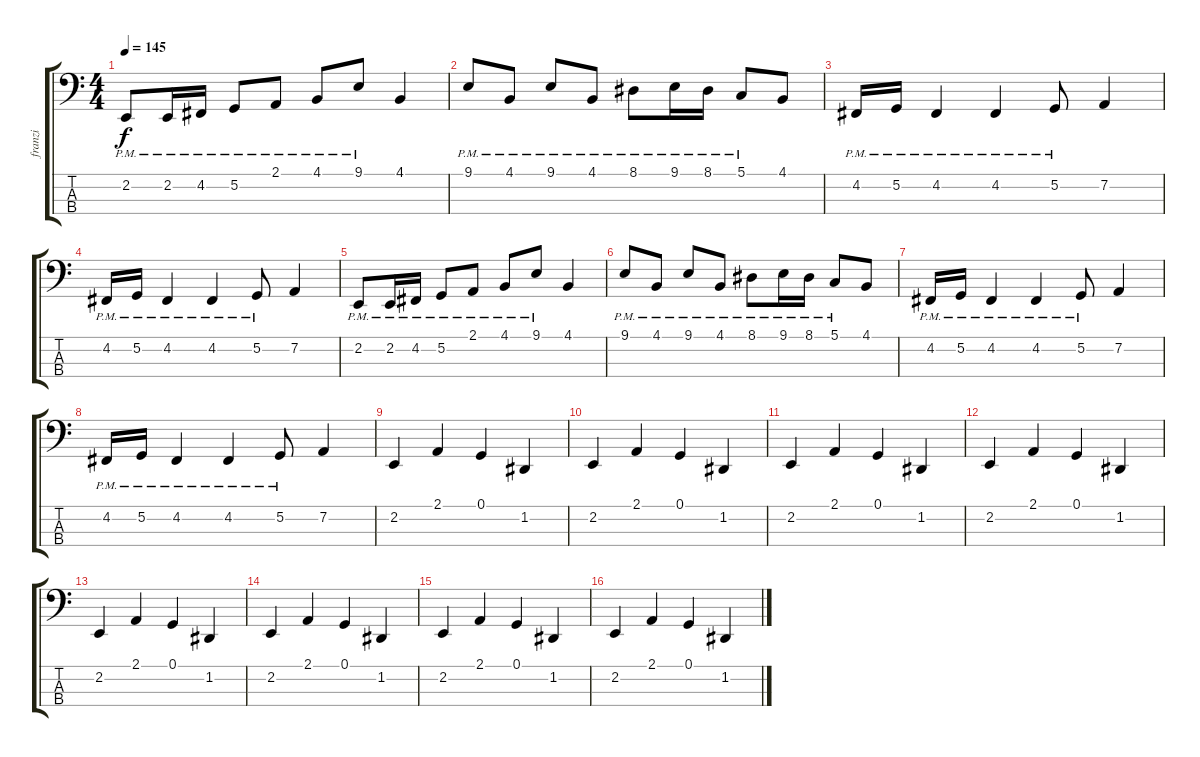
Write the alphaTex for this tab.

\track ("franzi" "franzi") {instrument cello}
\staff {score tabs}
\tuning (G2 D2 A1 E1) {hide}
\ts (4 4)
\tempo 145
\clef f4
\ks c
2.2{pm}.8{dy f} 2.2{pm}.16 4.2{pm}.16 5.2{pm}.8 2.1{pm}.8 4.1{pm}.8 9.1{pm}.8 4.1.4 |
9.1{pm}.8 4.1{pm}.8 9.1{pm}.8 4.1{pm}.8 8.1{pm}.8 9.1{pm}.16 8.1{pm}.16 5.1{pm}.8 4.1.8 |
4.2{pm}.16 5.2{pm}.16 4.2{pm}.4 4.2{pm}.4 5.2{pm}.8 7.2.4 |
4.2{pm}.16 5.2{pm}.16 4.2{pm}.4 4.2{pm}.4 5.2{pm}.8 7.2.4 |
2.2{pm}.8 2.2{pm}.16 4.2{pm}.16 5.2{pm}.8 2.1{pm}.8 4.1{pm}.8 9.1{pm}.8 4.1.4 |
9.1{pm}.8 4.1{pm}.8 9.1{pm}.8 4.1{pm}.8 8.1{pm}.8 9.1{pm}.16 8.1{pm}.16 5.1{pm}.8 4.1.8 |
4.2{pm}.16 5.2{pm}.16 4.2{pm}.4 4.2{pm}.4 5.2{pm}.8 7.2.4 |
4.2{pm}.16 5.2{pm}.16 4.2{pm}.4 4.2{pm}.4 5.2{pm}.8 7.2.4 |
2.2.4 2.1.4 0.1.4 1.2.4 |
2.2.4 2.1.4 0.1.4 1.2.4 |
2.2.4 2.1.4 0.1.4 1.2.4 |
2.2.4 2.1.4 0.1.4 1.2.4 |
2.2.4 2.1.4 0.1.4 1.2.4 |
2.2.4 2.1.4 0.1.4 1.2.4 |
2.2.4 2.1.4 0.1.4 1.2.4 |
2.2.4 2.1.4 0.1.4 1.2.4
